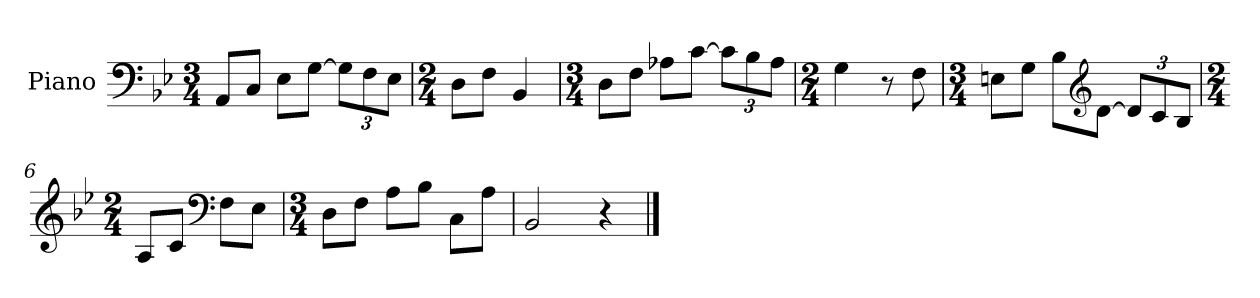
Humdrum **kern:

**kern
*part1
*staff1
*I"Piano
*I'Pno.
*clefF4
*k[b-e-]
*M3/4
*MM120
=1
8AA/L
8C/J
8E-\L
[8G\J
*Xbrackettup
12G\L]
12F\
12E-\J
=2
*M2/4
8D\L
8F\J
4BB-/
=3
*M3/4
8D\L
8F\J
8A-X\L
[8c\J
12c\L]
12B-\
12A-\J
=4
*M2/4
4G\
8r
8F\
=5
*M3/4
8En\L
8G\J
8B-\L
*clefG2
[8d\J
12d/L]
12c/
12B-/J
=6
*M2/4
8A/L
8c/J
*clefF4
8F\L
8E-\J
!!LO:LB:g=z
=7
*M3/4
8D\L
8F\J
8A\L
8B-\J
8C\L
8A\J
=8
2BB-/
4r
==
*-
